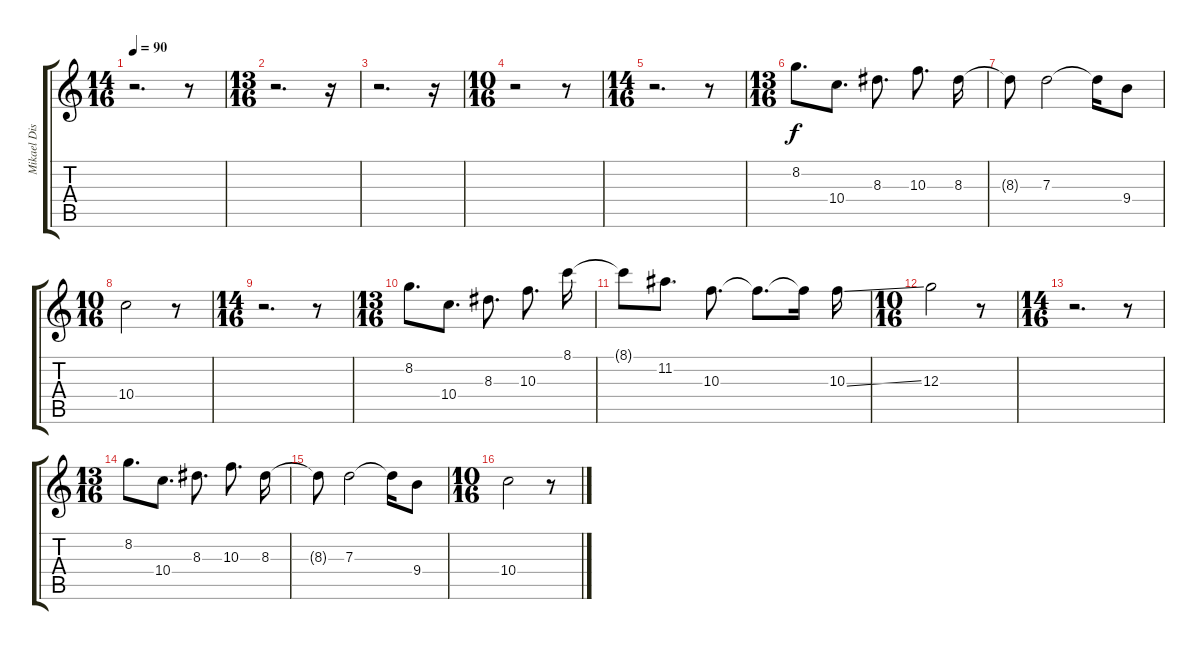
\track ("Mikael Distortion" "Mikael Dis") {instrument distortionguitar}
\staff {score tabs}
\tuning (E4 B3 G3 D3 A2 E2) {hide}
\ts (14 16)
\tempo 90
\clef g2
\ks c
r.2{d dy f} r.8 |
\ts (13 16)
r.2{d} r.16 |
r.2{d} r.16 |
\ts (10 16)
r.2 r.8 |
\ts (14 16)
r.2{d} r.8 |
\ts (13 16)
8.2.8{d} 10.4.8{d} 8.3.8{d} 10.3.8{d} 8.3.16 |
8.3{t}.8 7.3.2 7.3{t}.16 9.4.8 |
\ts (10 16)
10.4.2 r.8 |
\ts (14 16)
r.2{d} r.8 |
\ts (13 16)
8.2.8{d} 10.4.8{d} 8.3.8{d} 10.3.8{d} 8.1.16 |
8.1{t}.8 11.2.8{d} 10.3.8{d} 10.3{t}.8{d} 10.3{t}.16 10.3{ss}.16 |
\ts (10 16)
12.3.2 r.8 |
\ts (14 16)
r.2{d} r.8 |
\ts (13 16)
8.2.8{d} 10.4.8{d} 8.3.8{d} 10.3.8{d} 8.3.16 |
8.3{t}.8 7.3.2 7.3{t}.16 9.4.8 |
\ts (10 16)
10.4.2 r.8
